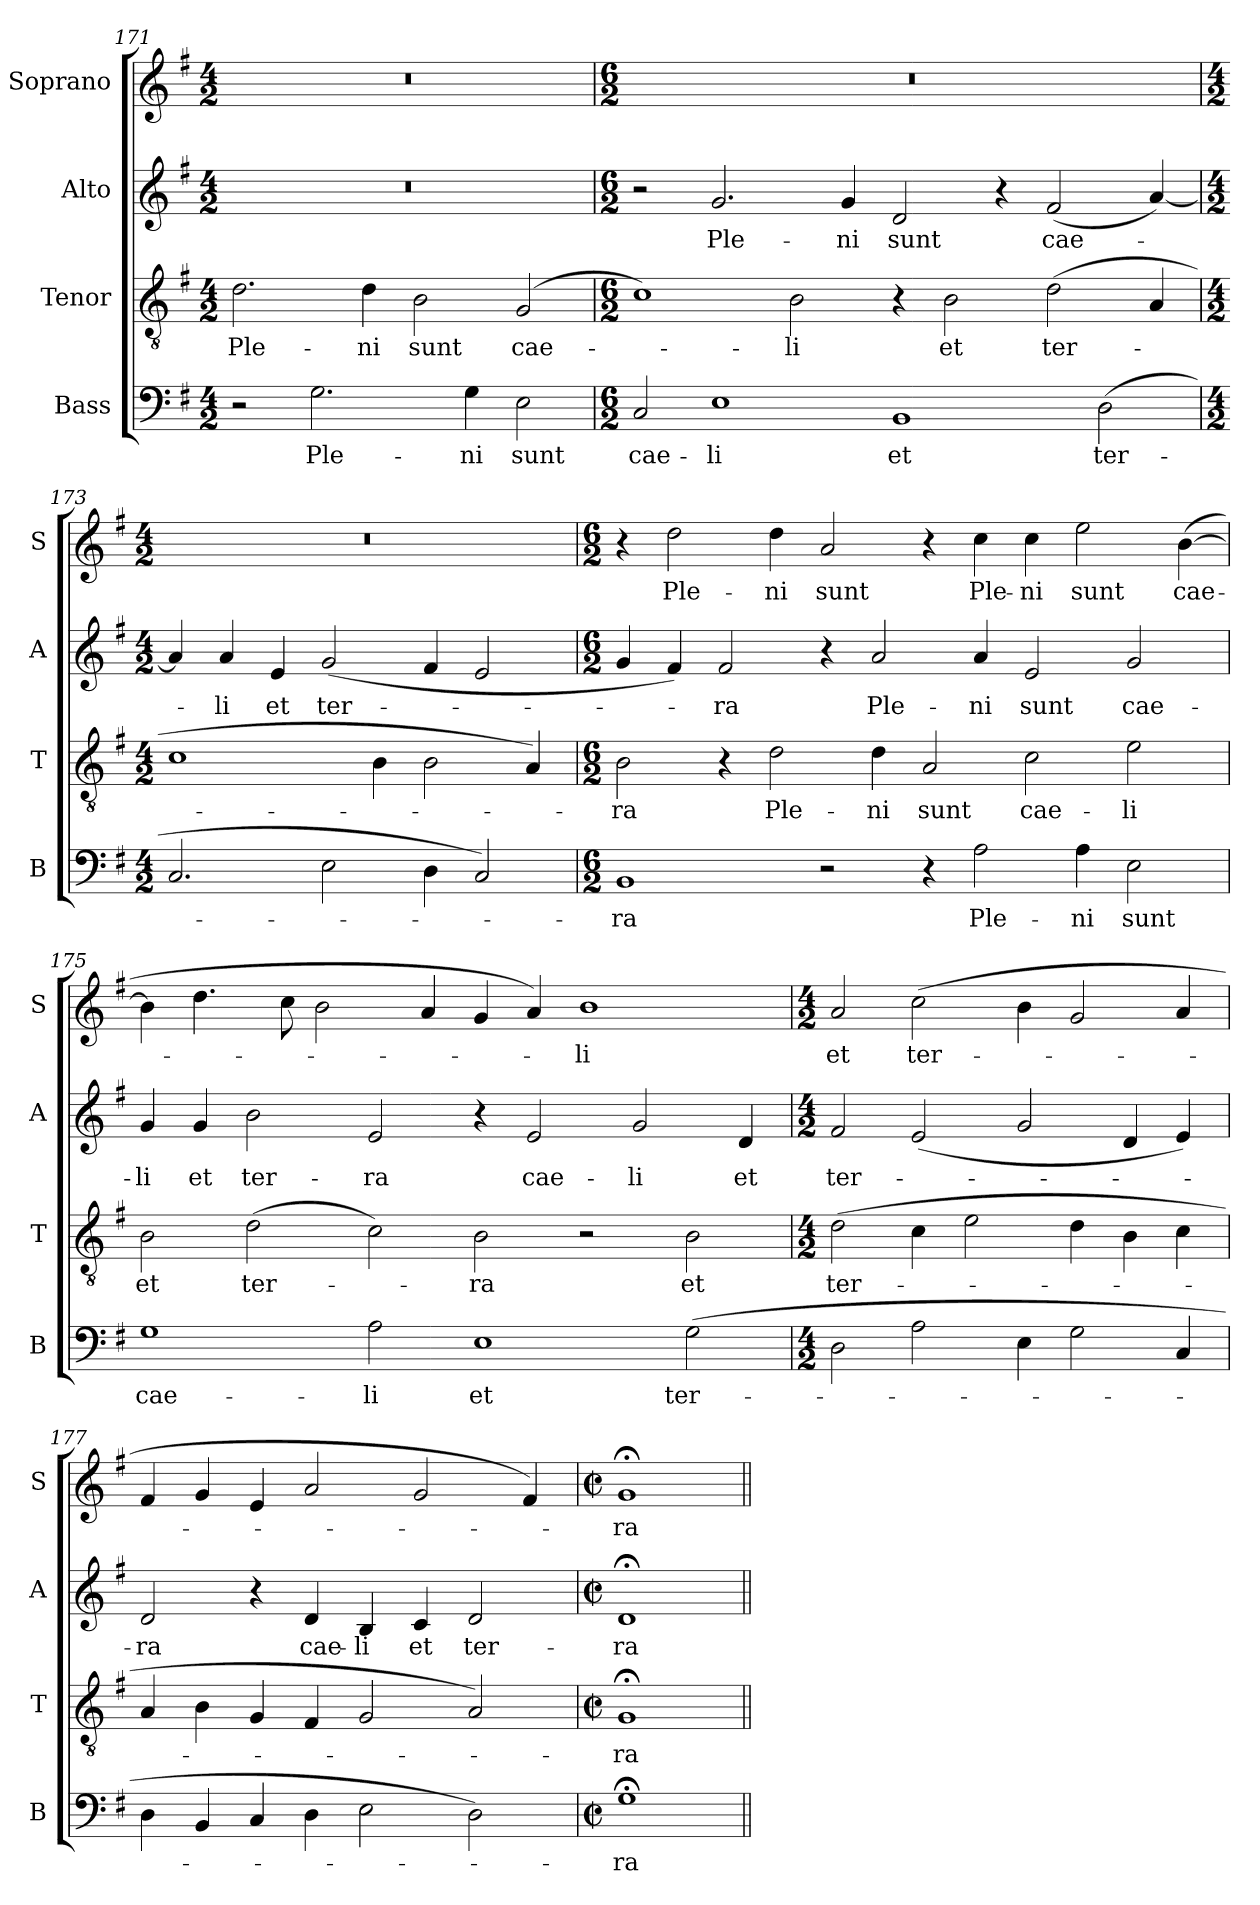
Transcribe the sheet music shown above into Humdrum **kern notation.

**kern	**text	**kern	**text	**kern	**text	**kern	**text
*part4	*part4	*part3	*part3	*part2	*part2	*part1	*part1
*staff4	*staff4	*staff3	*staff3	*staff2	*staff2	*staff1	*staff1
*I"Bass	*	*I"Tenor	*	*I"Alto	*	*I"Soprano	*
*I'B	*	*I'T	*	*I'A	*	*I'S	*
*clefF4	*	*clefGv2	*	*clefG2	*	*clefG2	*
*k[f#]	*	*k[f#]	*	*k[f#]	*	*k[f#]	*
*G:	*	*G:	*	*G:	*	*G:	*
*M4/2	*	*M4/2	*	*M4/2	*	*M4/2	*
=171	=171	=171	=171	=171	=171	=171	=171
2r	.	2.d\	Ple-	0r	.	0r	.
2.G\	Ple-	.	.	.	.	.	.
.	.	4d\	-ni	.	.	.	.
.	.	2B\	sunt	.	.	.	.
4G\	-ni	.	.	.	.	.	.
2E\	sunt	(2G/	cae-	.	.	.	.
!!LO:LB:g=z
=172	=172	=172	=172	=172	=172	=172	=172
*M6/2	*	*M6/2	*	*M6/2	*	*M6/2	*
2C/	cae-	1c)	.	2r	.	0.r	.
1E	-li	.	.	2.g/	Ple-	.	.
.	.	2B\	-li	.	.	.	.
.	.	.	.	4g/	-ni	.	.
1BB	et	4r	.	2d/	sunt	.	.
.	.	2B\	et	.	.	.	.
.	.	.	.	4r	.	.	.
.	.	(2d\	ter-	(2f#/	cae-	.	.
(2D\	ter-	.	.	.	.	.	.
.	.	4A/	.	[4a/)	.	.	.
=173	=173	=173	=173	=173	=173	=173	=173
*M4/2	*	*M4/2	*	*M4/2	*	*M4/2	*
2.C/	.	1c	.	4a/]	.	0r	.
.	.	.	.	4a/	-li	.	.
.	.	.	.	4e/	et	.	.
2E\	.	.	.	(2g/	ter-	.	.
.	.	4B\	.	.	.	.	.
4D\	.	2B\	.	4f#/	.	.	.
2C/)	.	.	.	2e/	.	.	.
.	.	4A/)	.	.	.	.	.
!!LO:LB:g=z
=174	=174	=174	=174	=174	=174	=174	=174
*M6/2	*	*M6/2	*	*M6/2	*	*M6/2	*
1BB	-ra	2B\	-ra	4g/	.	4r	.
.	.	.	.	4f#/)	.	2dd\	Ple-
.	.	4r	.	2f#/	-ra	.	.
.	.	2d\	Ple-	.	.	4dd\	-ni
2r	.	.	.	4r	.	2a/	sunt
.	.	4d\	-ni	2a/	Ple-	.	.
4r	.	2A/	sunt	.	.	4r	.
2A\	Ple-	.	.	4a/	-ni	4cc\	Ple-
.	.	2c\	cae-	2e/	sunt	4cc\	-ni
4A\	-ni	.	.	.	.	2ee\	sunt
2E\	sunt	2e\	-li	2g/	cae-	.	.
.	.	.	.	.	.	([4b\	cae-
=175	=175	=175	=175	=175	=175	=175	=175
1G	cae-	2B\	et	4g/	-li	4b\]	.
.	.	.	.	4g/	et	4.dd\	.
.	.	(2d\	ter-	2b\	ter-	.	.
.	.	.	.	.	.	8cc\	.
.	.	.	.	.	.	2b\	.
2A\	-li	2c\)	.	2e/	-ra	.	.
.	.	.	.	.	.	4a/	.
1E	et	2B\	-ra	4r	.	4g/	.
.	.	.	.	2e/	cae-	4a/)	.
.	.	2r	.	.	.	1b	-li
.	.	.	.	2g/	-li	.	.
(2G\	ter-	2B\	et	.	.	.	.
.	.	.	.	4d/	et	.	.
!!LO:LB:g=z
=176	=176	=176	=176	=176	=176	=176	=176
*M4/2	*	*M4/2	*	*M4/2	*	*M4/2	*
2D\	.	(2d\	ter-	2f#/	ter-	2a/	et
2A\	.	4c\	.	(2e/	.	(2cc\	ter-
.	.	2e\	.	.	.	.	.
4E\	.	.	.	2g/	.	4b\	.
2G\	.	4d\	.	.	.	2g/	.
.	.	4B\	.	4d/	.	.	.
4C/	.	4c\	.	4e/)	.	4a/	.
=177	=177	=177	=177	=177	=177	=177	=177
4D\	.	4A/	.	2d/	-ra	4f#/	.
4BB/	.	4B\	.	.	.	4g/	.
4C/	.	4G/	.	4r	.	4e/	.
4D\	.	4F#/	.	4d/	cae-	2a/	.
2E\	.	2G/	.	4B/	-li	.	.
.	.	.	.	4c/	et	2g/	.
2D\)	.	2A/)	.	2d/	ter-	.	.
.	.	.	.	.	.	4f#/)	.
=178	=178	=178	=178	=178	=178	=178	=178
*M2/2	*	*M2/2	*	*M2/2	*	*M2/2	*
*met(c|)	*	*met(c|)	*	*met(c|)	*	*met(c|)	*
1G;<	-ra	1G;<	-ra	1d;<	-ra	1g;<	-ra
=||	=||	=||	=||	=||	=||	=||	=||
*-	*-	*-	*-	*-	*-	*-	*-
